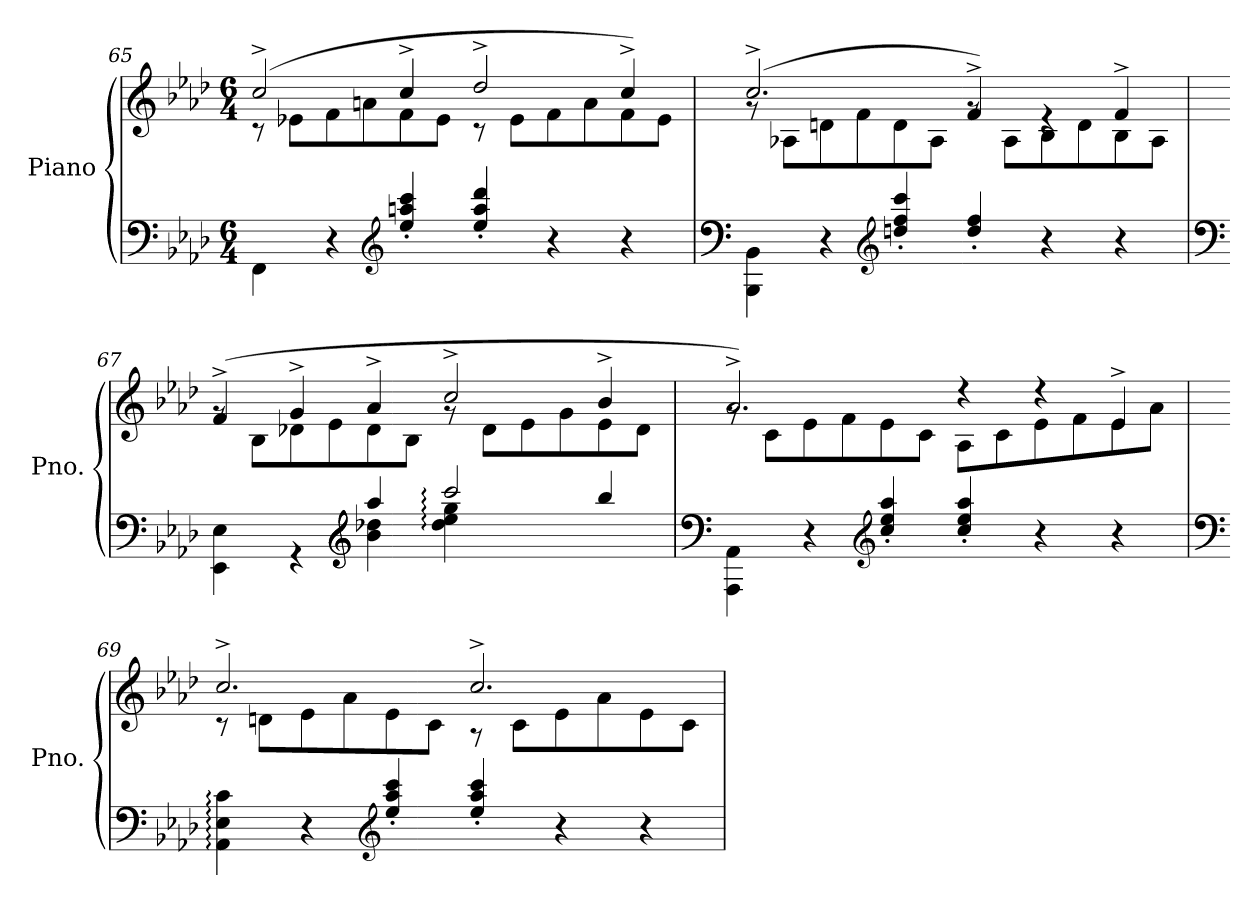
**kern	**kern
*part1	*part1
*staff2	*staff1
*I"Piano	*
*I'Pno.	*
!!LO:LB:g=z
*clefF4	*clefG2
*k[b-e-a-d-]	*k[b-e-a-d-]
*M6/4	*M6/4
=65	=65
*	*^
4FF\	(2cc^/	8r
.	.	8e-X\L
4r	.	8f\
.	.	8an\
*clefG2	*	*
4ee-/' 4aan/' 4ccc/'	4cc^/	8f\
.	.	8e-\J
4ee-/' 4aa/' 4ddd-/'	2dd-^/	8r
.	.	8e-\L
4r	.	8f\
.	.	8a\
4r	4cc^/)	8f\
.	.	8e-\J
=66	=66	=66
*clefF4	*	*
4BBB-\ 4BB-\	(2.cc^/	8rg
.	.	8A-X\L
4r	.	8dn\
.	.	8f\
*clefG2	*	*
4ddn/' 4ff/' 4ccc/'	.	8d\
.	.	8A-\J
4dd/' 4ff/'	4f^/)	8rg
.	.	8A-\L
4r	4re	8B-\
.	.	8d\
4r	4f^/	8B-\
.	.	8A-\J
=67	=67	=67
*clefF4	*	*
*^	*	*
*	*^	*	*
4EE-\ 4E-\	2ryy	2.ryy	(4f^/	8rg
.	.	.	.	8B-\L
4rGG	.	.	4g^/	8d-X\
.	.	.	.	8e-\
*clefG2	*	*	*	*
4aa-/	4b-\ 4dd-X\	.	4a-^/	8d-\
.	.	.	.	8B-\J
2ccc/	4dd-\: 4ee-\: 4gg\:	4dd-!yy: 4ee-!yy: 4gg!yy: 4ccc!yy:	2cc^/	8rg
.	.	.	.	8d-\L
.	2ryy	2ryy	.	8e-\
.	.	.	.	8g\
4bb-/	.	.	4b-^/	8e-\
.	.	.	.	8d-\J
*v	*v	*v	*	*
!!LO:PB:g=z	!!
=68	=68	=68
*clefF4	*	*
4AAA-\ 4AA-\	2.a-^/)	8rg
.	.	8c\L
4r	.	8e-\
.	.	8f\
*clefG2	*	*
4cc/' 4ee-/' 4aa-/'	.	8e-\
.	.	8c\J
4cc/' 4ee-/' 4aa-/'	4r	8A-\L
.	.	8c\
4r	4r	8e-\
.	.	8f\
4r	4e-^/	8e-\
.	.	8a-\J
=69	=69	=69
*clefF4	*	*
4AA-\: 4E-\: 4c\:	2.cc^/	8r
.	.	8dn\L
4r	.	8e-\
.	.	8a-\
*clefG2	*	*
4ee-/' 4aa-/' 4ccc/'	.	8e-\
.	.	8c\J
4ee-/' 4aa-/' 4ccc/'	2.cc^/	8r
.	.	8c\L
4r	.	8e-\
.	.	8a-\
4r	.	8e-\
.	.	8c\J
*	*v	*v
=	=
*-	*-
